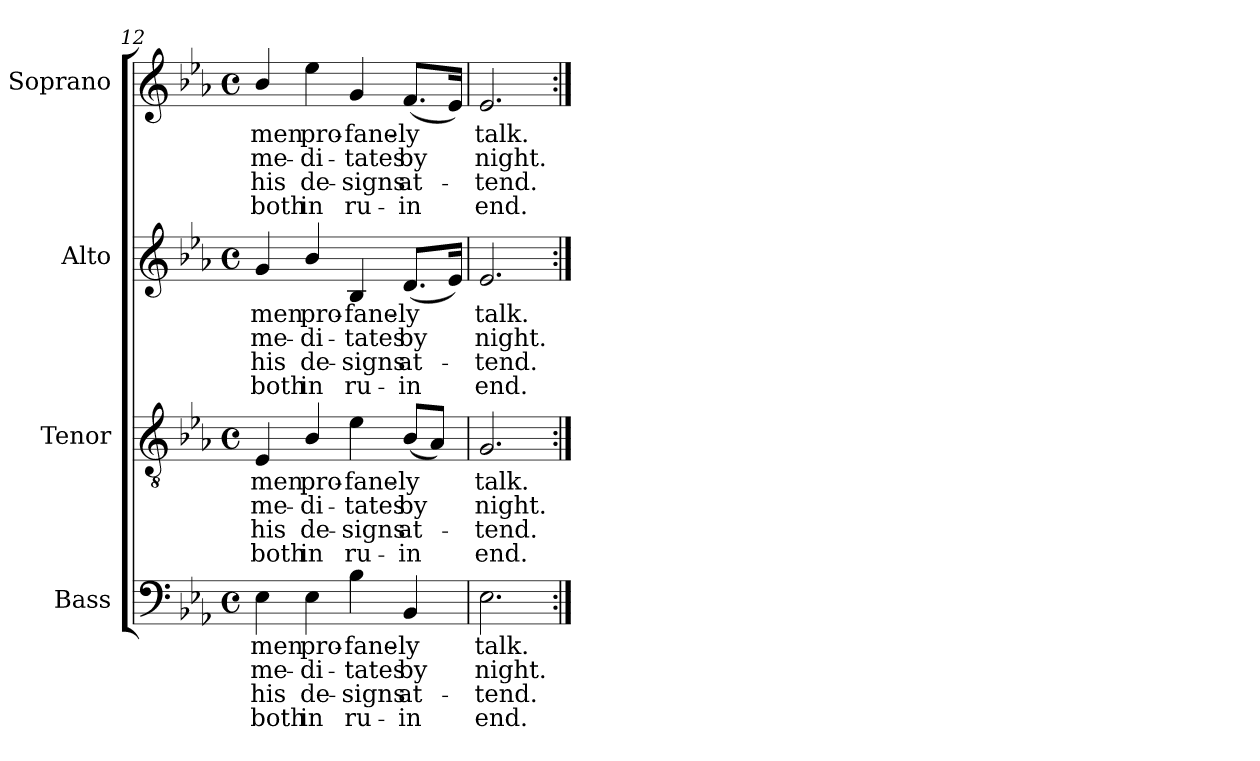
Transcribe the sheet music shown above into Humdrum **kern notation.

**kern	**text	**text	**text	**text	**kern	**text	**text	**text	**text	**kern	**text	**text	**text	**text	**kern	**text	**text	**text	**text
*part4	*part4	*part4	*part4	*part4	*part3	*part3	*part3	*part3	*part3	*part2	*part2	*part2	*part2	*part2	*part1	*part1	*part1	*part1	*part1
*staff4	*staff4	*staff4	*staff4	*staff4	*staff3	*staff3	*staff3	*staff3	*staff3	*staff2	*staff2	*staff2	*staff2	*staff2	*staff1	*staff1	*staff1	*staff1	*staff1
*I"Bass	*	*	*	*	*I"Tenor	*	*	*	*	*I"Alto	*	*	*	*	*I"Soprano	*	*	*	*
*I'B.	*	*	*	*	*I'T.	*	*	*	*	*I'A.	*	*	*	*	*I'S.	*	*	*	*
*clefF4	*	*	*	*	*clefGv2	*	*	*	*	*clefG2	*	*	*	*	*clefG2	*	*	*	*
*	*	*	*	*	*ITrd7c12	*	*	*	*	*	*	*	*	*	*	*	*	*	*
*k[b-e-a-]	*	*	*	*	*k[b-e-a-]	*	*	*	*	*k[b-e-a-]	*	*	*	*	*k[b-e-a-]	*	*	*	*
*E-:	*	*	*	*	*E-:	*	*	*	*	*E-:	*	*	*	*	*E-:	*	*	*	*
*M4/4	*	*	*	*	*M4/4	*	*	*	*	*M4/4	*	*	*	*	*M4/4	*	*	*	*
*met(c)	*	*	*	*	*met(c)	*	*	*	*	*met(c)	*	*	*	*	*met(c)	*	*	*	*
=12	=12	=12	=12	=12	=12	=12	=12	=12	=12	=12	=12	=12	=12	=12	=12	=12	=12	=12	=12
!	!LO:LY:b:color=#000000	!LO:LY:b:color=#000000	!LO:LY:b:color=#000000	!LO:LY:b:color=#000000	!	!	!	!	!	!	!	!	!	!	!	!	!	!	!
!	!	!	!	!	!	!LO:LY:b:color=#000000	!LO:LY:b:color=#000000	!LO:LY:b:color=#000000	!LO:LY:b:color=#000000	!	!	!	!	!	!	!	!	!	!
!	!	!	!	!	!	!	!	!	!	!	!LO:LY:b:color=#000000	!LO:LY:b:color=#000000	!LO:LY:b:color=#000000	!LO:LY:b:color=#000000	!	!	!	!	!
!	!	!	!	!	!	!	!	!	!	!	!	!	!	!	!	!LO:LY:b:color=#000000	!LO:LY:b:color=#000000	!LO:LY:b:color=#000000	!LO:LY:b:color=#000000
4E-i\	men	me-	his	both	4EE-i/	men	me-	his	both	4gi/	men	me-	his	both	4b-i/	men	me-	his	both
!	!LO:LY:b:color=#000000	!LO:LY:b:color=#000000	!LO:LY:b:color=#000000	!LO:LY:b:color=#000000	!	!	!	!	!	!	!	!	!	!	!	!	!	!	!
!	!	!	!	!	!	!LO:LY:b:color=#000000	!LO:LY:b:color=#000000	!LO:LY:b:color=#000000	!LO:LY:b:color=#000000	!	!	!	!	!	!	!	!	!	!
!	!	!	!	!	!	!	!	!	!	!	!LO:LY:b:color=#000000	!LO:LY:b:color=#000000	!LO:LY:b:color=#000000	!LO:LY:b:color=#000000	!	!	!	!	!
!	!	!	!	!	!	!	!	!	!	!	!	!	!	!	!	!LO:LY:b:color=#000000	!LO:LY:b:color=#000000	!LO:LY:b:color=#000000	!LO:LY:b:color=#000000
4E-i\	pro-	-di-	de-	-in	4BB-i/	pro-	-di-	de-	-in	4b-i/	pro-	-di-	de-	-in	4ee-i\	pro-	-di-	de-	-in
!	!LO:LY:b:color=#000000	!LO:LY:b:color=#000000	!LO:LY:b:color=#000000	!LO:LY:b:color=#000000	!	!	!	!	!	!	!	!	!	!	!	!	!	!	!
!	!	!	!	!	!	!LO:LY:b:color=#000000	!LO:LY:b:color=#000000	!LO:LY:b:color=#000000	!LO:LY:b:color=#000000	!	!	!	!	!	!	!	!	!	!
!	!	!	!	!	!	!	!	!	!	!	!LO:LY:b:color=#000000	!LO:LY:b:color=#000000	!LO:LY:b:color=#000000	!LO:LY:b:color=#000000	!	!	!	!	!
!	!	!	!	!	!	!	!	!	!	!	!	!	!	!	!	!LO:LY:b:color=#000000	!LO:LY:b:color=#000000	!LO:LY:b:color=#000000	!LO:LY:b:color=#000000
4B-i\	-fane-	-tates	signs	ru-	4E-i\	-fane-	-tates	signs	ru-	4B-i/	-fane-	-tates	signs	ru-	4gi/	-fane-	-tates	signs	ru-
!	!LO:LY:b:color=#000000	!LO:LY:b:color=#000000	!LO:LY:b:color=#000000	!LO:LY:b:color=#000000	!	!	!	!	!	!	!	!	!	!	!	!	!	!	!
!	!	!	!	!	!	!LO:LY:b:color=#000000	!LO:LY:b:color=#000000	!LO:LY:b:color=#000000	!LO:LY:b:color=#000000	!	!	!	!	!	!	!	!	!	!
!	!	!	!	!	!	!	!	!	!	!	!LO:LY:b:color=#000000	!LO:LY:b:color=#000000	!LO:LY:b:color=#000000	!LO:LY:b:color=#000000	!	!	!	!	!
!	!	!	!	!	!	!	!	!	!	!	!	!	!	!	!	!LO:LY:b:color=#000000	!LO:LY:b:color=#000000	!LO:LY:b:color=#000000	!LO:LY:b:color=#000000
4BB-i/	-ly	by	-at-	-in	(8BB-i/L	-ly	by	-at-	-in	(8.di/L	-ly	by	-at-	-in	(8.fi/L	-ly	by	-at-	-in
.	.	.	.	.	8AA-i/J)	.	.	.	.	.	.	.	.	.	.	.	.	.	.
.	.	.	.	.	.	.	.	.	.	16e-i/Jk)	.	.	.	.	16e-i/Jk)	.	.	.	.
=13	=13	=13	=13	=13	=13	=13	=13	=13	=13	=13	=13	=13	=13	=13	=13	=13	=13	=13	=13
!	!LO:LY:b:color=#000000	!LO:LY:b:color=#000000	!LO:LY:b:color=#000000	!LO:LY:b:color=#000000	!	!	!	!	!	!	!	!	!	!	!	!	!	!	!
!	!	!	!	!	!	!LO:LY:b:color=#000000	!LO:LY:b:color=#000000	!LO:LY:b:color=#000000	!LO:LY:b:color=#000000	!	!	!	!	!	!	!	!	!	!
!	!	!	!	!	!	!	!	!	!	!	!LO:LY:b:color=#000000	!LO:LY:b:color=#000000	!LO:LY:b:color=#000000	!LO:LY:b:color=#000000	!	!	!	!	!
!	!	!	!	!	!	!	!	!	!	!	!	!	!	!	!	!LO:LY:b:color=#000000	!LO:LY:b:color=#000000	!LO:LY:b:color=#000000	!LO:LY:b:color=#000000
2.E-i\	talk.	night.	tend.	end.	2.GGi/	talk.	night.	tend.	end.	2.e-i/	talk.	night.	tend.	end.	2.e-i/	talk.	night.	tend.	end.
=:|!	=:|!	=:|!	=:|!	=:|!	=:|!	=:|!	=:|!	=:|!	=:|!	=:|!	=:|!	=:|!	=:|!	=:|!	=:|!	=:|!	=:|!	=:|!	=:|!
*-	*-	*-	*-	*-	*-	*-	*-	*-	*-	*-	*-	*-	*-	*-	*-	*-	*-	*-	*-
